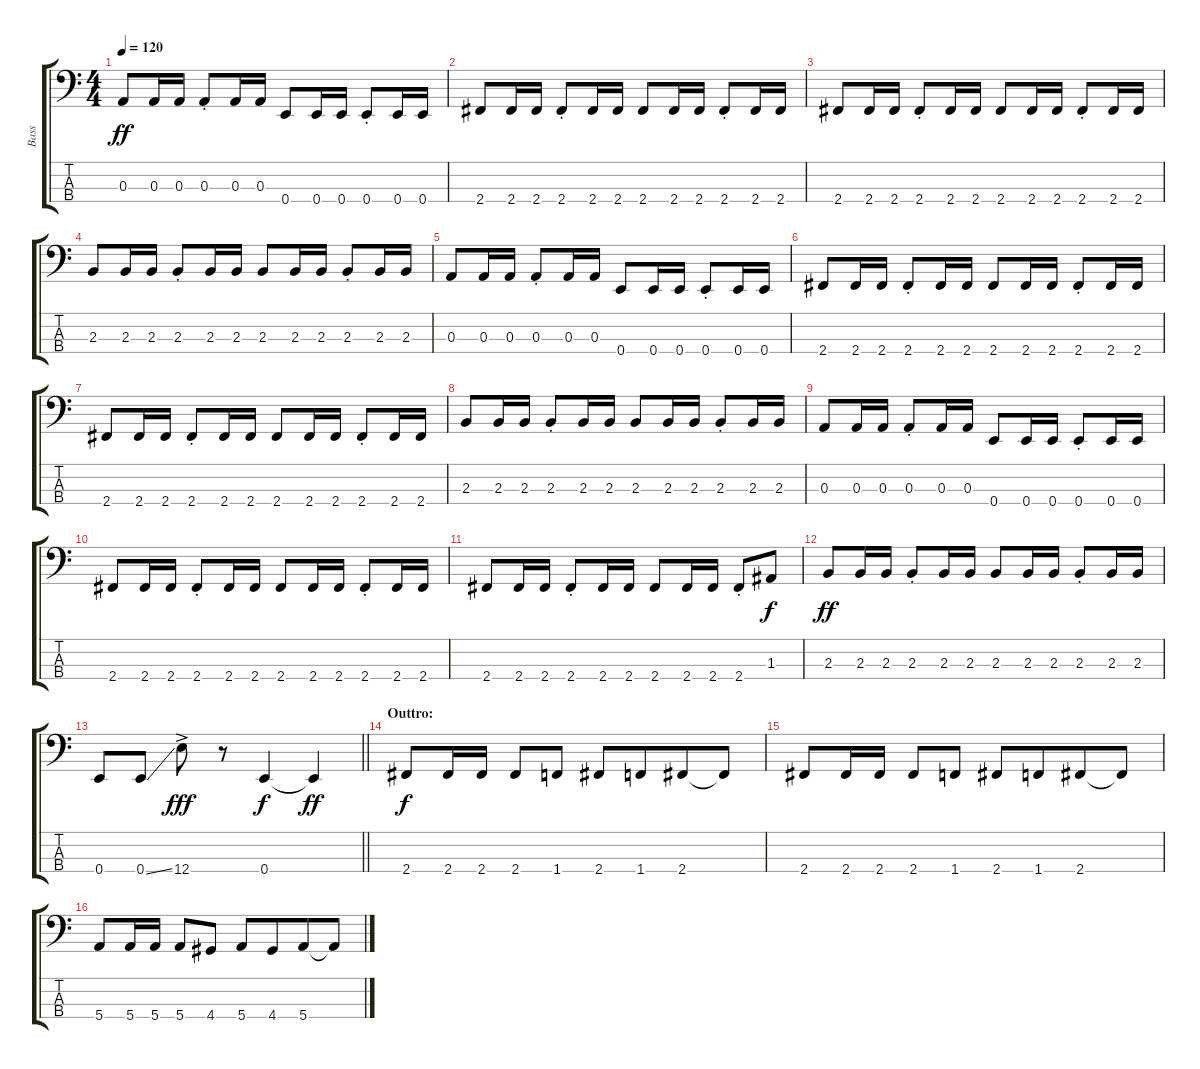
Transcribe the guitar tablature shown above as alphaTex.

\track ("Bass" "Bass") {instrument electricbassfinger}
\staff {score tabs}
\tuning (G2 D2 A1 E1) {hide}
\ts (4 4)
\tempo 120
\clef f4
\ks c
0.3.8{dy ff} 0.3.16 0.3.16 0.3{st}.8 0.3.16 0.3.16 0.4.8 0.4.16 0.4.16 0.4{st}.8 0.4.16 0.4.16 |
2.4.8 2.4.16 2.4.16 2.4{st}.8 2.4.16 2.4.16 2.4.8 2.4.16 2.4.16 2.4{st}.8 2.4.16 2.4.16 |
2.4.8 2.4.16 2.4.16 2.4{st}.8 2.4.16 2.4.16 2.4.8 2.4.16 2.4.16 2.4{st}.8 2.4.16 2.4.16 |
2.3.8 2.3.16 2.3.16 2.3{st}.8 2.3.16 2.3.16 2.3.8 2.3.16 2.3.16 2.3{st}.8 2.3.16 2.3.16 |
0.3.8 0.3.16 0.3.16 0.3{st}.8 0.3.16 0.3.16 0.4.8 0.4.16 0.4.16 0.4{st}.8 0.4.16 0.4.16 |
2.4.8 2.4.16 2.4.16 2.4{st}.8 2.4.16 2.4.16 2.4.8 2.4.16 2.4.16 2.4{st}.8 2.4.16 2.4.16 |
2.4.8 2.4.16 2.4.16 2.4{st}.8 2.4.16 2.4.16 2.4.8 2.4.16 2.4.16 2.4{st}.8 2.4.16 2.4.16 |
2.3.8 2.3.16 2.3.16 2.3{st}.8 2.3.16 2.3.16 2.3.8 2.3.16 2.3.16 2.3{st}.8 2.3.16 2.3.16 |
0.3.8 0.3.16 0.3.16 0.3{st}.8 0.3.16 0.3.16 0.4.8 0.4.16 0.4.16 0.4{st}.8 0.4.16 0.4.16 |
2.4.8 2.4.16 2.4.16 2.4{st}.8 2.4.16 2.4.16 2.4.8 2.4.16 2.4.16 2.4{st}.8 2.4.16 2.4.16 |
2.4.8 2.4.16 2.4.16 2.4{st}.8 2.4.16 2.4.16 2.4.8 2.4.16 2.4.16 2.4{st}.8 1.3.8{dy f} |
2.3.8{dy ff} 2.3.16 2.3.16 2.3{st}.8 2.3.16 2.3.16 2.3.8 2.3.16 2.3.16 2.3{st}.8 2.3.16 2.3.16 |
\barLineRight lightlight
0.4.8 0.4{ss}.8 12.4{ac}.8{dy fff} r.8 0.4.4{dy f} 0.4{t}.4{dy ff} |
\section ("" "Outtro:")
2.4.8{dy f} 2.4.16 2.4.16 2.4.8 1.4.8 2.4.8 1.4.8{beam merge} 2.4.8 2.4{t}.8 |
2.4.8 2.4.16 2.4.16 2.4.8 1.4.8 2.4.8 1.4.8{beam merge} 2.4.8 2.4{t}.8 |
5.4.8 5.4.16 5.4.16 5.4.8 4.4.8 5.4.8 4.4.8{beam merge} 5.4.8 5.4{t}.8
